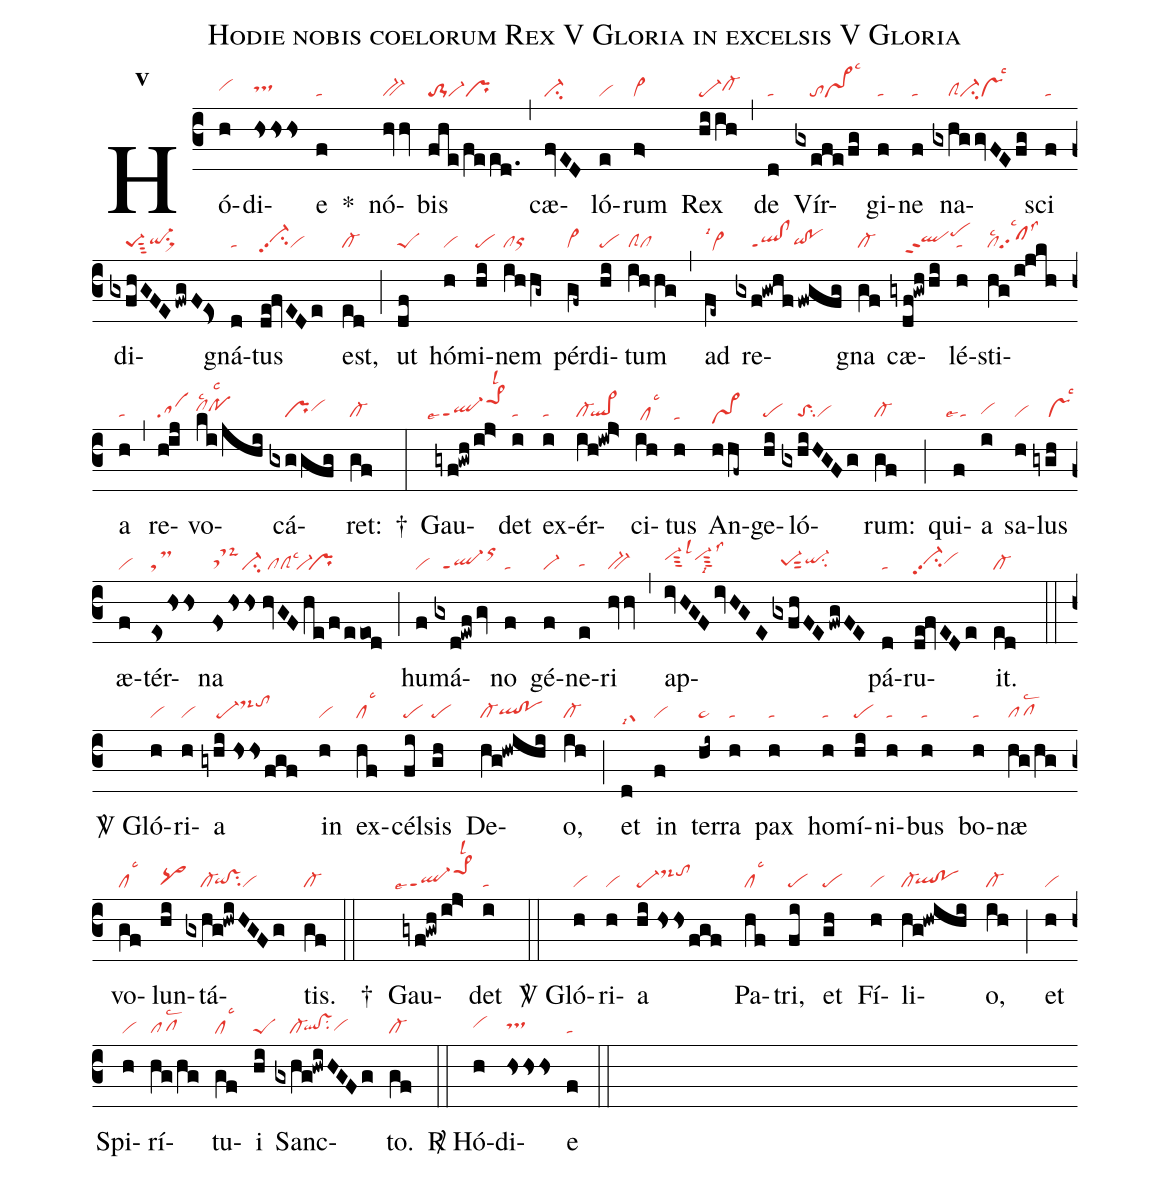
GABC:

name:Hodie nobis coelorum Rex V Gloria in excelsis V Gloria;
office-part:re;
mode:5;
nabc-lines:1;
%%
initial-style: 1;
name: Hodie nobis caelorum;
mode: 5;
office-part: Responsorium;
annotation: Resp.;
annotation: v;
nabc-lines: 1;
%%
(c3) Hó(h|vihh)di(hsss|tshh)e(f|ta) *() nó(hv/hv|bv-)bis(fhe/feed.|to-1vi-pr) (,) cæ(fvED|ci-)ló(e|vi)rum(f>|vi>) Rex(hiih|pe-cl-hh) (,) de(d|ta) Vír(gxefe/fg|////tovs>lsc3)gi(f|ta)ne(f|ta) na(gxhggvFE/fg|////clSci-vslsc3)sci(f|ta) di(gxfhGFE/fwgF!Es>|////pe-1sut3qi-hgsu1sux1)gná(d|ta)tus(de!fvEDe|vi-hhpp2su2vi) est,(ed|cl-) (;) ut(df|peS) hó(h|vi)mi(hi|pe)nem(ihhg~|clorhg) pér(gf~|vi>)di(hi|pe)tum(ihhg|clScl) (,) ad(fe~|vi>helsi1) re(gxf!gwhf/fwgfg|////ql!clppt1qihg!pohg)gna(gf|cl-) cæ(gydf!gwhhi|////qlhhppt2pehj)lé(h|ta)sti(hg/i!jkh|cllsc2clpp2lsc2lss3)a(h|ta) (,) re(hij|sa)vo(ki/jhi|clhhlsc2pohhlsc2)cá(gxggfg|////prvihh)ret:(gf|cl-) †(:) Gau(gyf!gwh/ij>|``ql-ppt1lse7pe>1hklsl2)det(i|ta) ex(i|ta)ér(ih!iwj>|cl-`ql>)ci(ih|/clhelsc3)tus(h|tahe) An(hhf~|vs>hd)ge(hi|pe)ló(gxhiHGFg|////toSsu2vi)rum:(gf|cl-) (;) qui(f|``talse1)a(i|vihg) sa(h|vi)lus(gygh|////vslsc3) æ(f|vi)tér(es/hss|tsM)na(fs/hss//hvGFhe/f/eeod|tsM-ci-/clclSlsc3`vi-`pr) (;) hu(f|vi)má(gxd!ewf/gv|//ql-ppt1orhk)no(f|ta) gé(f|vi-)ne(e|tahg)ri(hv/hv|bv-) (,) ap(ivHGF/ivHGE/|vi-hisut3lsl3vi-hisut3lss3lsi8|gxfhFE/fwgFE|//pe-1hgsut2qi-hhsu2)pá(d|ta)ru(de!fvEDe|vi-hhpp2su2vihh)it.(ed|cl-) (::)

<sp>V/</sp> Gló(h|vi)ri(h|vi)a(gyhi//hss/fgf|////pe-ds-hjtohj) in(h|vi) ex(hf|cllsc3)cél(fi|pe)sis(gh|pe) De(hg!hwihi|cl-qlhg!pohg)o,(ih|cl-) (;) et(d|grlsi7) in(f|vi) ter(hi~|ta>)ra(h|ta) pax(h|ta) ho(h|ta)mí(hi|pe)ni(h|ta)bus(h|ta) bo(h|ta)næ(hg/hg|pflsc2) vo(gf|cllsc3)lun(hi|pq>hg)tá(gxhg!hwiHGFg|////cl-`qihg!vshgsu2vi)tis.(gf|cl-) (::)
†() Gau(gyf!gwh/ij>|``ql-ppt1lse7pe>1hklsl2)det(i|ta) (::)

<sp>V/</sp> Gló(h|vi)ri(h|vi)a(hi//hss/fgf|pe-ds-hjtohj) Pa(hf|cllsc3)tri,(fi|pe) et(gh|pe) Fí(h|vi)li(hg!hwihi|cl-`qlhg!pohg)o,(ih|cl-) (;) et(h|vi) Spi(h|vi)rí(hg/hg|pflsc2)tu(gf|cllsc3)i(hi|peS) Sanc(gxhg!hwiHGFg|////cl-`qlhg!vshgsu2vihg)to.(gf|cl-) (::)
<sp>R/</sp> Hó(h|vihh)di(hsss|tshh)e(f|ta) (::)
